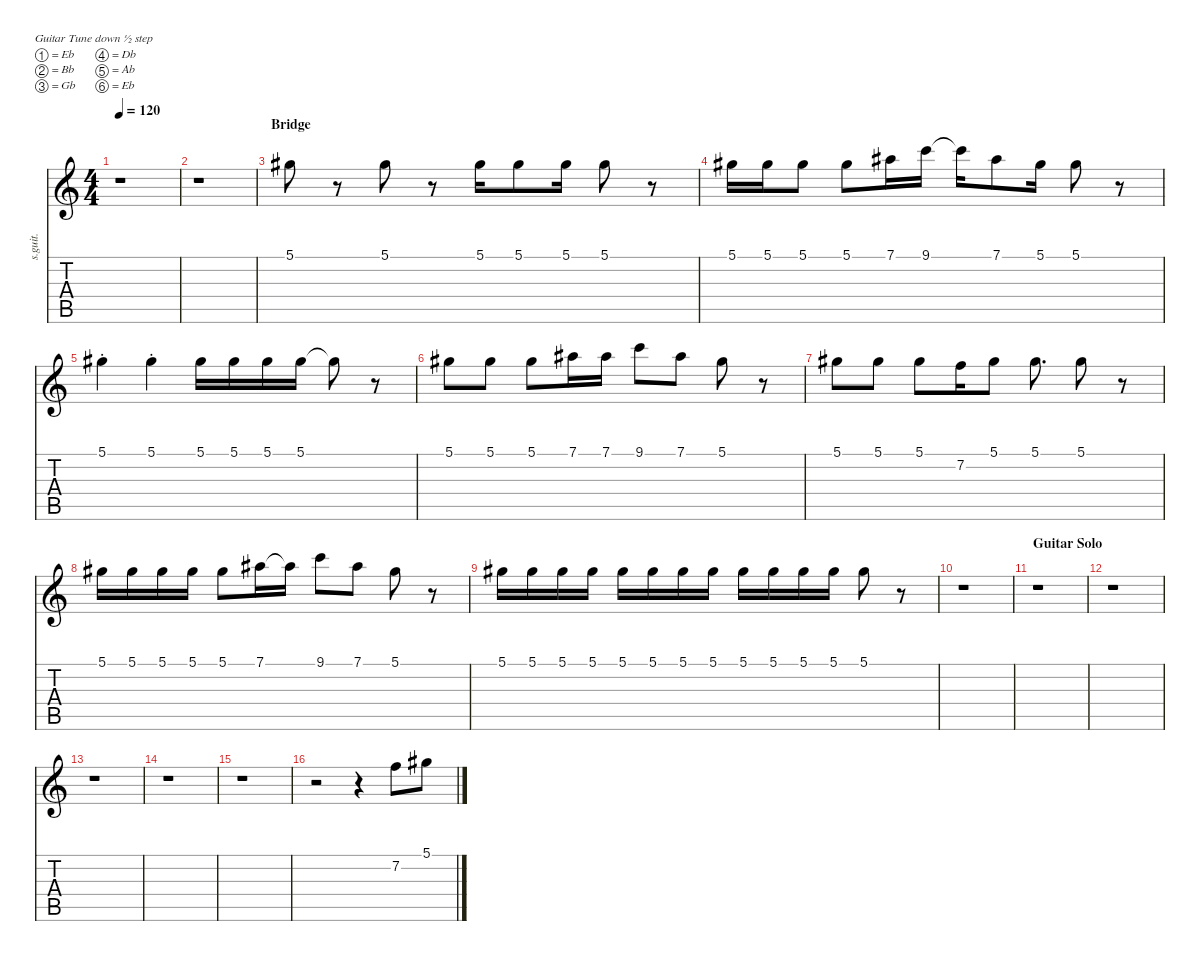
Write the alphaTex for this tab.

\defaultSystemsLayout 4
\hideDynamics
\bracketExtendMode nobrackets
\track ("Matt Sharp - Backing Vocals" "s.guit.") {instrument flute}
\staff {score tabs}
\tuning (Eb4 Bb3 Gb3 Db3 Ab2 Eb2)
\displaytranspose 12
\ts (4 4)
\tempo 120
\clef g2
\ks c
r.1{dy f} |
r.1 |
\section ("" "Bridge")
5.1{acc #}.8{lyrics (0 "") lyrics (1 "") lyrics (2 "") lyrics (3 "") lyrics (4 "")} r.8 5.1{acc #}.8{lyrics (0 "") lyrics (1 "") lyrics (2 "") lyrics (3 "") lyrics (4 "")} r.8 5.1{acc #}.16{lyrics (0 "") lyrics (1 "") lyrics (2 "") lyrics (3 "") lyrics (4 "")} 5.1{acc #}.8{lyrics (0 "") lyrics (1 "") lyrics (2 "") lyrics (3 "") lyrics (4 "")} 5.1{acc #}.16{lyrics (0 "") lyrics (1 "") lyrics (2 "") lyrics (3 "") lyrics (4 "")} 5.1{acc #}.8{lyrics (0 "") lyrics (1 "") lyrics (2 "") lyrics (3 "") lyrics (4 "")} r.8 |
5.1{acc #}.16{lyrics (0 "") lyrics (1 "") lyrics (2 "") lyrics (3 "") lyrics (4 "")} 5.1{acc #}.16{lyrics (0 "") lyrics (1 "") lyrics (2 "") lyrics (3 "") lyrics (4 "")} 5.1{acc #}.8{lyrics (0 "") lyrics (1 "") lyrics (2 "") lyrics (3 "") lyrics (4 "")} 5.1{acc #}.8{lyrics (0 "") lyrics (1 "") lyrics (2 "") lyrics (3 "") lyrics (4 "")} 7.1{acc #}.16{lyrics (0 "") lyrics (1 "") lyrics (2 "") lyrics (3 "") lyrics (4 "")} 9.1.16{lyrics (0 "") lyrics (1 "") lyrics (2 "") lyrics (3 "") lyrics (4 "")} 9.1{t}.16{lyrics (0 "") lyrics (1 "") lyrics (2 "") lyrics (3 "") lyrics (4 "")} 7.1{acc #}.8{lyrics (0 "") lyrics (1 "") lyrics (2 "") lyrics (3 "") lyrics (4 "")} 5.1{acc #}.16{lyrics (0 "") lyrics (1 "") lyrics (2 "") lyrics (3 "") lyrics (4 "")} 5.1{acc #}.8{lyrics (0 "") lyrics (1 "") lyrics (2 "") lyrics (3 "") lyrics (4 "")} r.8 |
5.1{st acc #}.4{lyrics (0 "") lyrics (1 "") lyrics (2 "") lyrics (3 "") lyrics (4 "")} 5.1{st acc #}.4{lyrics (0 "") lyrics (1 "") lyrics (2 "") lyrics (3 "") lyrics (4 "")} 5.1{acc #}.16{lyrics (0 "") lyrics (1 "") lyrics (2 "") lyrics (3 "") lyrics (4 "")} 5.1{acc #}.16{lyrics (0 "") lyrics (1 "") lyrics (2 "") lyrics (3 "") lyrics (4 "")} 5.1{acc #}.16{lyrics (0 "") lyrics (1 "") lyrics (2 "") lyrics (3 "") lyrics (4 "")} 5.1{acc #}.16{lyrics (0 "") lyrics (1 "") lyrics (2 "") lyrics (3 "") lyrics (4 "")} 5.1{t acc #}.8{lyrics (0 "") lyrics (1 "") lyrics (2 "") lyrics (3 "") lyrics (4 "")} r.8 |
5.1{acc #}.8{lyrics (0 "") lyrics (1 "") lyrics (2 "") lyrics (3 "") lyrics (4 "")} 5.1{acc #}.8{lyrics (0 "") lyrics (1 "") lyrics (2 "") lyrics (3 "") lyrics (4 "")} 5.1{acc #}.8{lyrics (0 "") lyrics (1 "") lyrics (2 "") lyrics (3 "") lyrics (4 "")} 7.1{acc #}.16{lyrics (0 "") lyrics (1 "") lyrics (2 "") lyrics (3 "") lyrics (4 "")} 7.1{acc #}.16{lyrics (0 "") lyrics (1 "") lyrics (2 "") lyrics (3 "") lyrics (4 "")} 9.1.8{lyrics (0 "") lyrics (1 "") lyrics (2 "") lyrics (3 "") lyrics (4 "")} 7.1{acc #}.8{lyrics (0 "") lyrics (1 "") lyrics (2 "") lyrics (3 "") lyrics (4 "")} 5.1{acc #}.8{lyrics (0 "") lyrics (1 "") lyrics (2 "") lyrics (3 "") lyrics (4 "")} r.8 |
5.1{acc #}.8{lyrics (0 "") lyrics (1 "") lyrics (2 "") lyrics (3 "") lyrics (4 "")} 5.1{acc #}.8{lyrics (0 "") lyrics (1 "") lyrics (2 "") lyrics (3 "") lyrics (4 "")} 5.1{acc #}.8{lyrics (0 "") lyrics (1 "") lyrics (2 "") lyrics (3 "") lyrics (4 "")} 7.2.16{lyrics (0 "") lyrics (1 "") lyrics (2 "") lyrics (3 "") lyrics (4 "")} 5.1{acc #}.8{lyrics (0 "") lyrics (1 "") lyrics (2 "") lyrics (3 "") lyrics (4 "")} 5.1{acc #}.8{d lyrics (0 "") lyrics (1 "") lyrics (2 "") lyrics (3 "") lyrics (4 "")} 5.1{acc #}.8{lyrics (0 "") lyrics (1 "") lyrics (2 "") lyrics (3 "") lyrics (4 "")} r.8 |
5.1{acc #}.16{lyrics (0 "") lyrics (1 "") lyrics (2 "") lyrics (3 "") lyrics (4 "")} 5.1{acc #}.16{lyrics (0 "") lyrics (1 "") lyrics (2 "") lyrics (3 "") lyrics (4 "")} 5.1{acc #}.16{lyrics (0 "") lyrics (1 "") lyrics (2 "") lyrics (3 "") lyrics (4 "")} 5.1{acc #}.16{lyrics (0 "") lyrics (1 "") lyrics (2 "") lyrics (3 "") lyrics (4 "")} 5.1{acc #}.8{lyrics (0 "") lyrics (1 "") lyrics (2 "") lyrics (3 "") lyrics (4 "")} 7.1{acc #}.16{lyrics (0 "") lyrics (1 "") lyrics (2 "") lyrics (3 "") lyrics (4 "")} 7.1{t acc #}.16{lyrics (0 "") lyrics (1 "") lyrics (2 "") lyrics (3 "") lyrics (4 "")} 9.1.8{lyrics (0 "") lyrics (1 "") lyrics (2 "") lyrics (3 "") lyrics (4 "")} 7.1{acc #}.8{lyrics (0 "") lyrics (1 "") lyrics (2 "") lyrics (3 "") lyrics (4 "")} 5.1{acc #}.8{lyrics (0 "") lyrics (1 "") lyrics (2 "") lyrics (3 "") lyrics (4 "")} r.8 |
5.1{acc #}.16{lyrics (0 "") lyrics (1 "") lyrics (2 "") lyrics (3 "") lyrics (4 "")} 5.1{acc #}.16{lyrics (0 "") lyrics (1 "") lyrics (2 "") lyrics (3 "") lyrics (4 "")} 5.1{acc #}.16{lyrics (0 "") lyrics (1 "") lyrics (2 "") lyrics (3 "") lyrics (4 "")} 5.1{acc #}.16{lyrics (0 "") lyrics (1 "") lyrics (2 "") lyrics (3 "") lyrics (4 "")} 5.1{acc #}.16{lyrics (0 "") lyrics (1 "") lyrics (2 "") lyrics (3 "") lyrics (4 "")} 5.1{acc #}.16{lyrics (0 "") lyrics (1 "") lyrics (2 "") lyrics (3 "") lyrics (4 "")} 5.1{acc #}.16{lyrics (0 "") lyrics (1 "") lyrics (2 "") lyrics (3 "") lyrics (4 "")} 5.1{acc #}.16{lyrics (0 "") lyrics (1 "") lyrics (2 "") lyrics (3 "") lyrics (4 "")} 5.1{acc #}.16{lyrics (0 "") lyrics (1 "") lyrics (2 "") lyrics (3 "") lyrics (4 "")} 5.1{acc #}.16{lyrics (0 "") lyrics (1 "") lyrics (2 "") lyrics (3 "") lyrics (4 "")} 5.1{acc #}.16{lyrics (0 "") lyrics (1 "") lyrics (2 "") lyrics (3 "") lyrics (4 "")} 5.1{acc #}.16{lyrics (0 "") lyrics (1 "") lyrics (2 "") lyrics (3 "") lyrics (4 "")} 5.1{acc #}.8{lyrics (0 "") lyrics (1 "") lyrics (2 "") lyrics (3 "") lyrics (4 "")} r.8 |
r.1 |
\section ("" "Guitar Solo")
r.1 |
r.1 |
r.1 |
r.1 |
r.1 |
r.2 r.4 7.2.8{lyrics (0 "") lyrics (1 "") lyrics (2 "") lyrics (3 "") lyrics (4 "")} 5.1{acc #}.8{lyrics (0 "") lyrics (1 "") lyrics (2 "") lyrics (3 "") lyrics (4 "")}
